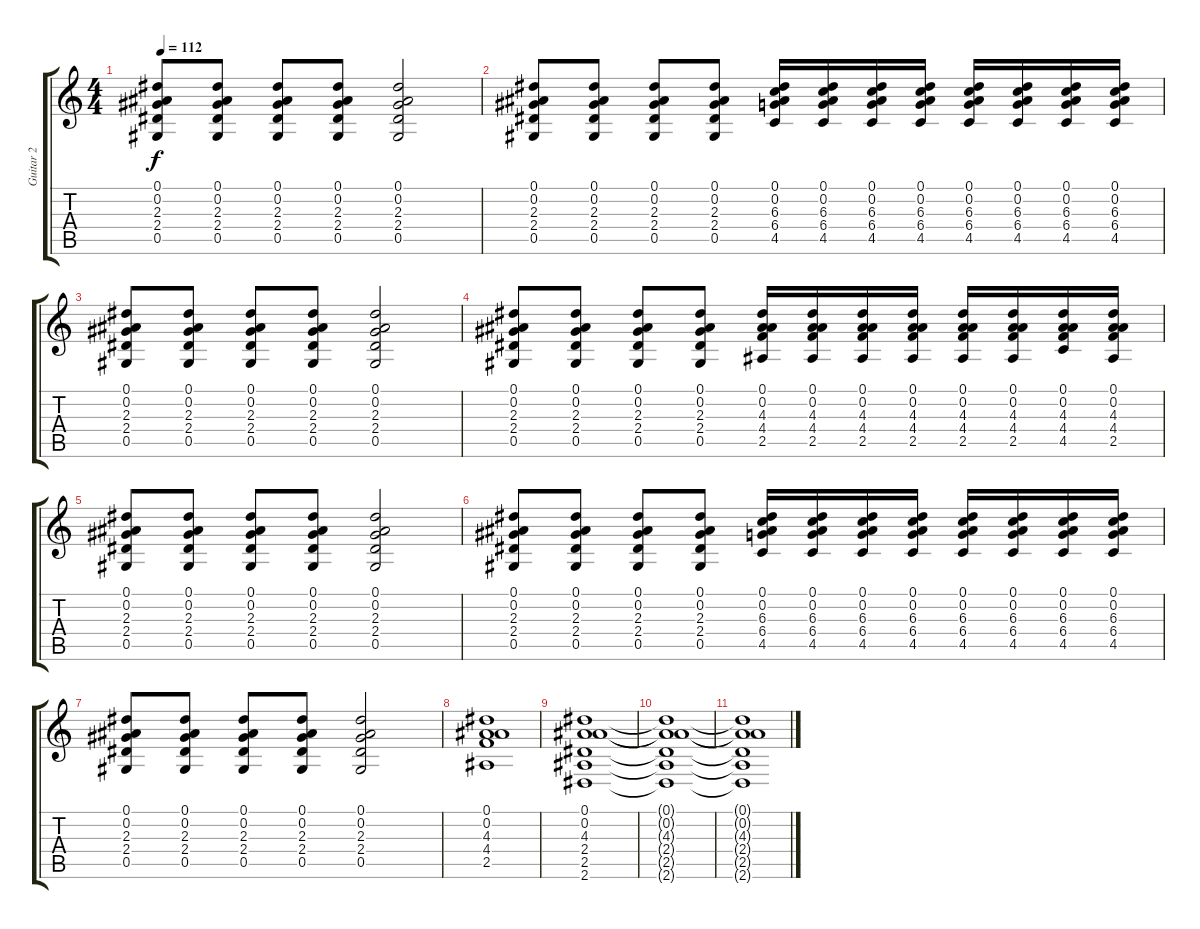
\track ("Guitar 2 " "Guitar 2 ") {instrument distortionguitar}
\staff {score tabs}
\tuning (Eb4 Bb3 Gb3 Db3 Ab2 Db2) {hide}
\ts (4 4)
\tempo 112
\clef g2
\ks c
(0.1 0.2 2.3 2.4 0.5).8{dy f} (0.1 0.2 2.3 2.4 0.5).8 (0.1 0.2 2.3 2.4 0.5).8 (0.1 0.2 2.3 2.4 0.5).8 (0.1 0.2 2.3 2.4 0.5).2 |
(0.1 0.2 2.3 2.4 0.5).8 (0.1 0.2 2.3 2.4 0.5).8 (0.1 0.2 2.3 2.4 0.5).8 (0.1 0.2 2.3 2.4 0.5).8 (0.1 0.2 6.3 6.4 4.5).16 (0.1 0.2 6.3 6.4 4.5).16 (0.1 0.2 6.3 6.4 4.5).16 (0.1 0.2 6.3 6.4 4.5).16 (0.1 0.2 6.3 6.4 4.5).16 (0.1 0.2 6.3 6.4 4.5).16 (0.1 0.2 6.3 6.4 4.5).16 (0.1 0.2 6.3 6.4 4.5).16 |
(0.1 0.2 2.3 2.4 0.5).8 (0.1 0.2 2.3 2.4 0.5).8 (0.1 0.2 2.3 2.4 0.5).8 (0.1 0.2 2.3 2.4 0.5).8 (0.1 0.2 2.3 2.4 0.5).2 |
(0.1 0.2 2.3 2.4 0.5).8 (0.1 0.2 2.3 2.4 0.5).8 (0.1 0.2 2.3 2.4 0.5).8 (0.1 0.2 2.3 2.4 0.5).8 (0.1 0.2 4.3 4.4 2.5).16 (0.1 0.2 4.3 4.4 2.5).16 (0.1 0.2 4.3 4.4 2.5).16 (0.1 0.2 4.3 4.4 2.5).16 (0.1 0.2 4.3 4.4 2.5).16 (0.1 0.2 4.3 4.4 2.5).16 (0.1 0.2 4.3 4.4 4.5).16 (0.1 0.2 4.3 4.4 2.5).16 |
(0.1 0.2 2.3 2.4 0.5).8 (0.1 0.2 2.3 2.4 0.5).8 (0.1 0.2 2.3 2.4 0.5).8 (0.1 0.2 2.3 2.4 0.5).8 (0.1 0.2 2.3 2.4 0.5).2 |
(0.1 0.2 2.3 2.4 0.5).8 (0.1 0.2 2.3 2.4 0.5).8 (0.1 0.2 2.3 2.4 0.5).8 (0.1 0.2 2.3 2.4 0.5).8 (0.1 0.2 6.3 6.4 4.5).16 (0.1 0.2 6.3 6.4 4.5).16 (0.1 0.2 6.3 6.4 4.5).16 (0.1 0.2 6.3 6.4 4.5).16 (0.1 0.2 6.3 6.4 4.5).16 (0.1 0.2 6.3 6.4 4.5).16 (0.1 0.2 6.3 6.4 4.5).16 (0.1 0.2 6.3 6.4 4.5).16 |
(0.1 0.2 2.3 2.4 0.5).8 (0.1 0.2 2.3 2.4 0.5).8 (0.1 0.2 2.3 2.4 0.5).8 (0.1 0.2 2.3 2.4 0.5).8 (0.1 0.2 2.3 2.4 0.5).2 |
(0.1 0.2 4.3 4.4 2.5).1 |
(0.1 0.2 4.3 2.4 2.5 2.6).1 |
(0.1{t} 0.2{t} 4.3{t} 2.4{t} 2.5{t} 2.6{t}).1 |
(0.1{t} 0.2{t} 4.3{t} 2.4{t} 2.5{t} 2.6{t}).1
